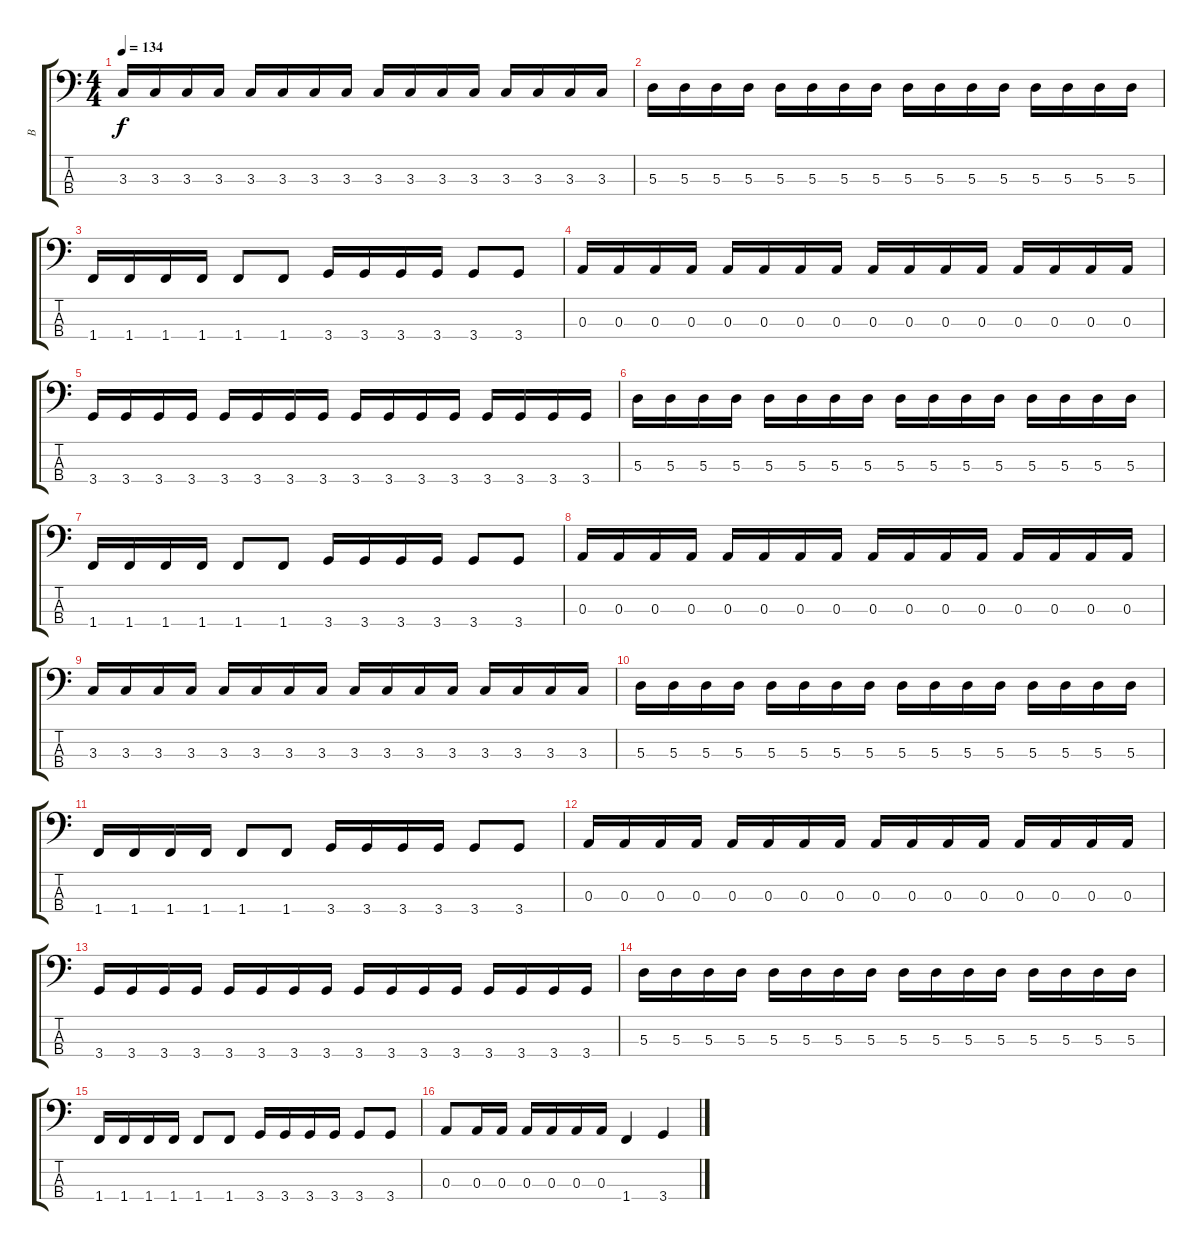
\track ("B" "B") {instrument electricbassfinger}
\staff {score tabs}
\tuning (G2 D2 A1 E1) {hide}
\ts (4 4)
\tempo 134
\clef f4
\ks c
3.3.16{dy f} 3.3.16 3.3.16 3.3.16 3.3.16 3.3.16 3.3.16 3.3.16 3.3.16 3.3.16 3.3.16 3.3.16 3.3.16 3.3.16 3.3.16 3.3.16 |
5.3.16 5.3.16 5.3.16 5.3.16 5.3.16 5.3.16 5.3.16 5.3.16 5.3.16 5.3.16 5.3.16 5.3.16 5.3.16 5.3.16 5.3.16 5.3.16 |
1.4.16 1.4.16 1.4.16 1.4.16 1.4.8 1.4.8 3.4.16 3.4.16 3.4.16 3.4.16 3.4.8 3.4.8 |
0.3.16 0.3.16 0.3.16 0.3.16 0.3.16 0.3.16 0.3.16 0.3.16 0.3.16 0.3.16 0.3.16 0.3.16 0.3.16 0.3.16 0.3.16 0.3.16 |
3.4.16 3.4.16 3.4.16 3.4.16 3.4.16 3.4.16 3.4.16 3.4.16 3.4.16 3.4.16 3.4.16 3.4.16 3.4.16 3.4.16 3.4.16 3.4.16 |
5.3.16 5.3.16 5.3.16 5.3.16 5.3.16 5.3.16 5.3.16 5.3.16 5.3.16 5.3.16 5.3.16 5.3.16 5.3.16 5.3.16 5.3.16 5.3.16 |
1.4.16 1.4.16 1.4.16 1.4.16 1.4.8 1.4.8 3.4.16 3.4.16 3.4.16 3.4.16 3.4.8 3.4.8 |
0.3.16 0.3.16 0.3.16 0.3.16 0.3.16 0.3.16 0.3.16 0.3.16 0.3.16 0.3.16 0.3.16 0.3.16 0.3.16 0.3.16 0.3.16 0.3.16 |
3.3.16 3.3.16 3.3.16 3.3.16 3.3.16 3.3.16 3.3.16 3.3.16 3.3.16 3.3.16 3.3.16 3.3.16 3.3.16 3.3.16 3.3.16 3.3.16 |
5.3.16 5.3.16 5.3.16 5.3.16 5.3.16 5.3.16 5.3.16 5.3.16 5.3.16 5.3.16 5.3.16 5.3.16 5.3.16 5.3.16 5.3.16 5.3.16 |
1.4.16 1.4.16 1.4.16 1.4.16 1.4.8 1.4.8 3.4.16 3.4.16 3.4.16 3.4.16 3.4.8 3.4.8 |
0.3.16 0.3.16 0.3.16 0.3.16 0.3.16 0.3.16 0.3.16 0.3.16 0.3.16 0.3.16 0.3.16 0.3.16 0.3.16 0.3.16 0.3.16 0.3.16 |
3.4.16 3.4.16 3.4.16 3.4.16 3.4.16 3.4.16 3.4.16 3.4.16 3.4.16 3.4.16 3.4.16 3.4.16 3.4.16 3.4.16 3.4.16 3.4.16 |
5.3.16 5.3.16 5.3.16 5.3.16 5.3.16 5.3.16 5.3.16 5.3.16 5.3.16 5.3.16 5.3.16 5.3.16 5.3.16 5.3.16 5.3.16 5.3.16 |
1.4.16 1.4.16 1.4.16 1.4.16 1.4.8 1.4.8 3.4.16 3.4.16 3.4.16 3.4.16 3.4.8 3.4.8 |
0.3.8 0.3.16 0.3.16 0.3.16 0.3.16 0.3.16 0.3.16 1.4.4 3.4.4
